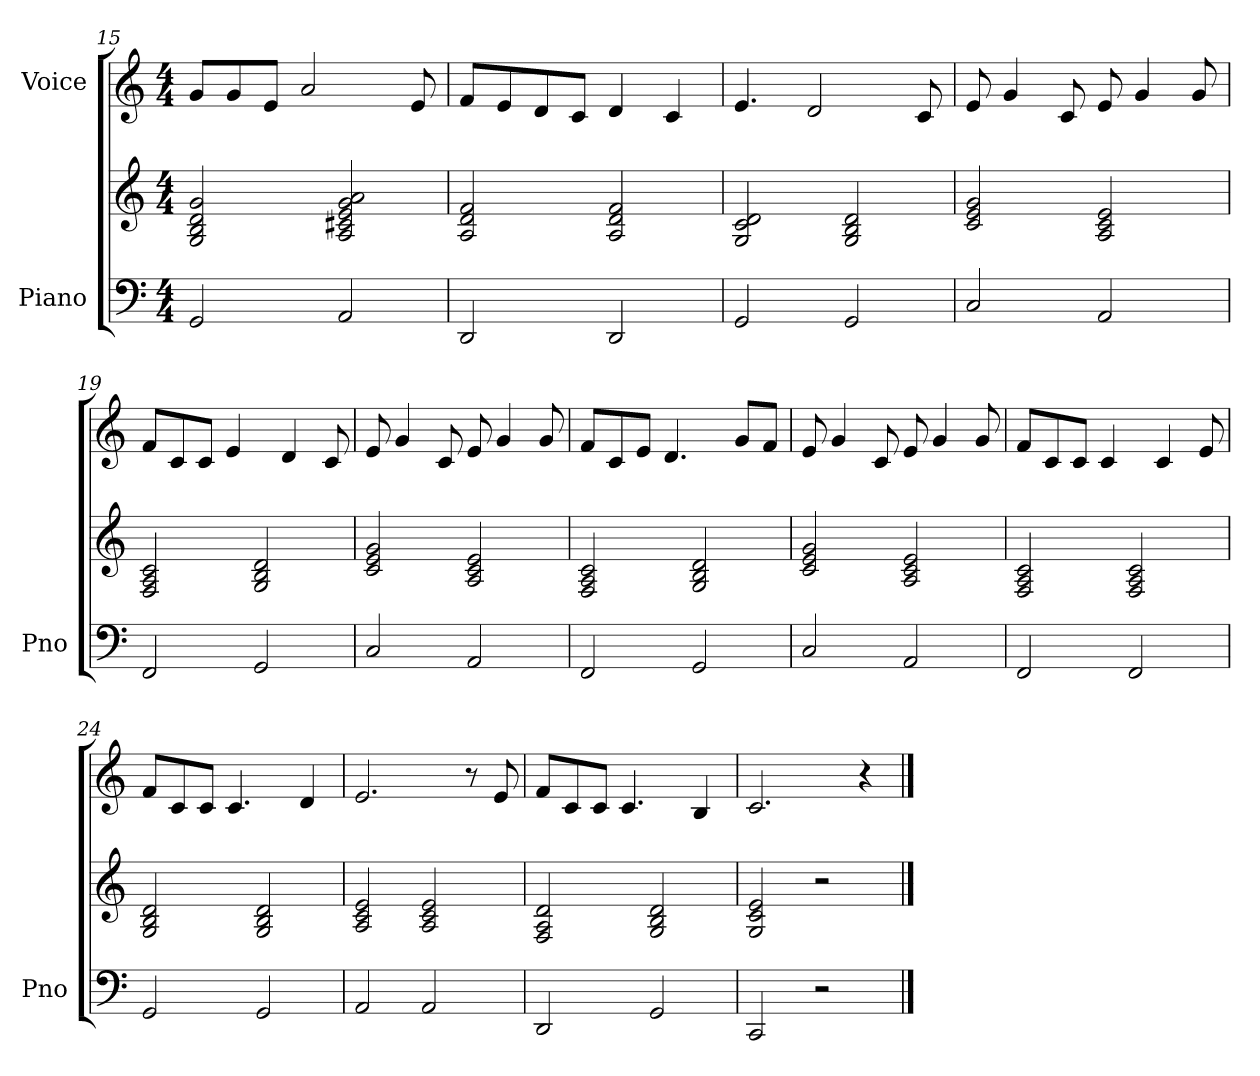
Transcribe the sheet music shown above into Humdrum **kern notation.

**kern	**kern	**kern
*part2	*part2	*part1
*staff3	*staff2	*staff1
*I"Piano	*	*I"Voice
*I'Pno	*	*
*clefF4	*clefG2	*clefG2
*k[]	*k[]	*k[]
*M4/4	*M4/4	*M4/4
=15	=15	=15
2GG/	2G/ 2B/ 2d/ 2g/	8g/L
.	.	8g/
.	.	8e/J
.	.	2a/
2AA/	2A/ 2c#X/ 2e/ 2g/ 2a/	.
.	.	8e/
=16	=16	=16
2DD/	2A/ 2d/ 2f/	8f/L
.	.	8e/
.	.	8d/
.	.	8c/J
2DD/	2A/ 2d/ 2f/	4d/
.	.	4c/
=17	=17	=17
2GG/	2G/ 2c/ 2d/	4.e/
.	.	2d/
2GG/	2G/ 2B/ 2d/	.
.	.	8c/
!!LO:LB:g=z
=18	=18	=18
2C/	2c/ 2e/ 2g/	8e/
.	.	4g/
.	.	8c/
2AA/	2A/ 2c/ 2e/	8e/
.	.	4g/
.	.	8g/
=19	=19	=19
2FF/	2F/ 2A/ 2c/	8f/L
.	.	8c/
.	.	8c/J
.	.	4e/
2GG/	2G/ 2B/ 2d/	.
.	.	4d/
.	.	8c/
=20	=20	=20
2C/	2c/ 2e/ 2g/	8e/
.	.	4g/
.	.	8c/
2AA/	2A/ 2c/ 2e/	8e/
.	.	4g/
.	.	8g/
=21	=21	=21
2FF/	2F/ 2A/ 2c/	8f/L
.	.	8c/
.	.	8e/J
.	.	4.d/
2GG/	2G/ 2B/ 2d/	.
.	.	8g/L
.	.	8f/J
=22	=22	=22
2C/	2c/ 2e/ 2g/	8e/
.	.	4g/
.	.	8c/
2AA/	2A/ 2c/ 2e/	8e/
.	.	4g/
.	.	8g/
!!LO:PB:g=z
=23	=23	=23
2FF/	2F/ 2A/ 2c/	8f/L
.	.	8c/
.	.	8c/J
.	.	4c/
2FF/	2F/ 2A/ 2c/	.
.	.	4c/
.	.	8e/
=24	=24	=24
2GG/	2G/ 2B/ 2d/	8f/L
.	.	8c/
.	.	8c/J
.	.	4.c/
2GG/	2G/ 2B/ 2d/	.
.	.	4d/
=25	=25	=25
2AA/	2A/ 2c/ 2e/	2.e/
2AA/	2A/ 2c/ 2e/	.
.	.	8r
.	.	8e/
=26	=26	=26
2DD/	2F/ 2A/ 2d/	8f/L
.	.	8c/
.	.	8c/J
.	.	4.c/
2GG/	2G/ 2B/ 2d/	.
.	.	4B/
=27	=27	=27
2CC/	2G/ 2c/ 2e/	2.c/
2r	2r	.
.	.	4r
==	==	==
*-	*-	*-
